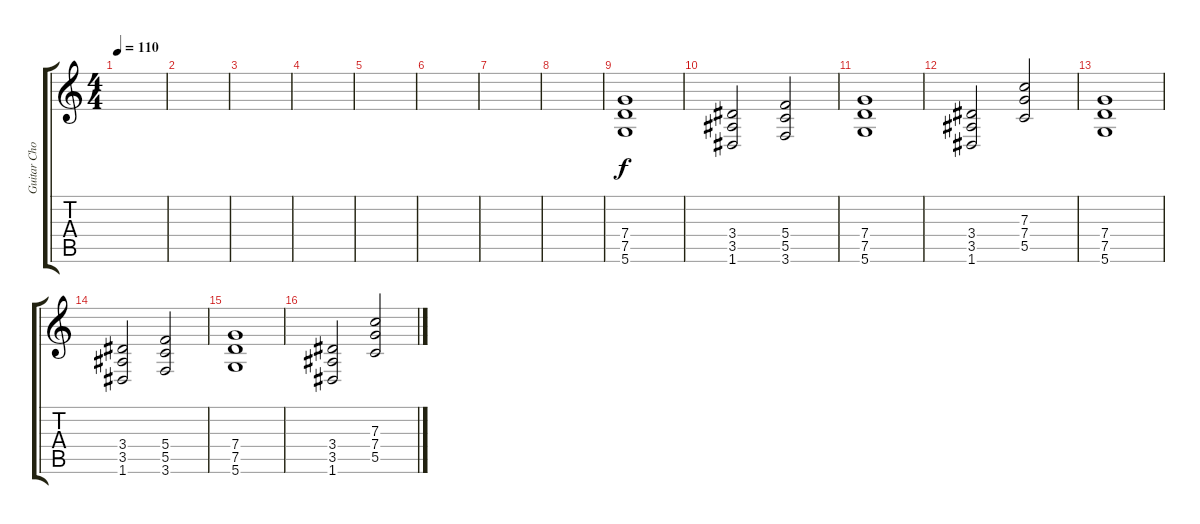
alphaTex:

\track ("Guitar Chords" "Guitar Cho") {instrument distortionguitar}
\staff {score tabs}
\tuning (D4 A3 F3 C3 G2 D2) {hide}
\ts (4 4)
\tempo 110
\clef g2
\ks c
|
|
|
|
|
|
|
|
(7.4 7.5 5.6).1 |
(3.4 3.5 1.6).2 (5.4 5.5 3.6).2 |
(7.4 7.5 5.6).1 |
(3.4 3.5 1.6).2 (7.3 7.4 5.5).2 |
(7.4 7.5 5.6).1 |
(3.4 3.5 1.6).2 (5.4 5.5 3.6).2 |
(7.4 7.5 5.6).1 |
(3.4 3.5 1.6).2 (7.3 7.4 5.5).2
